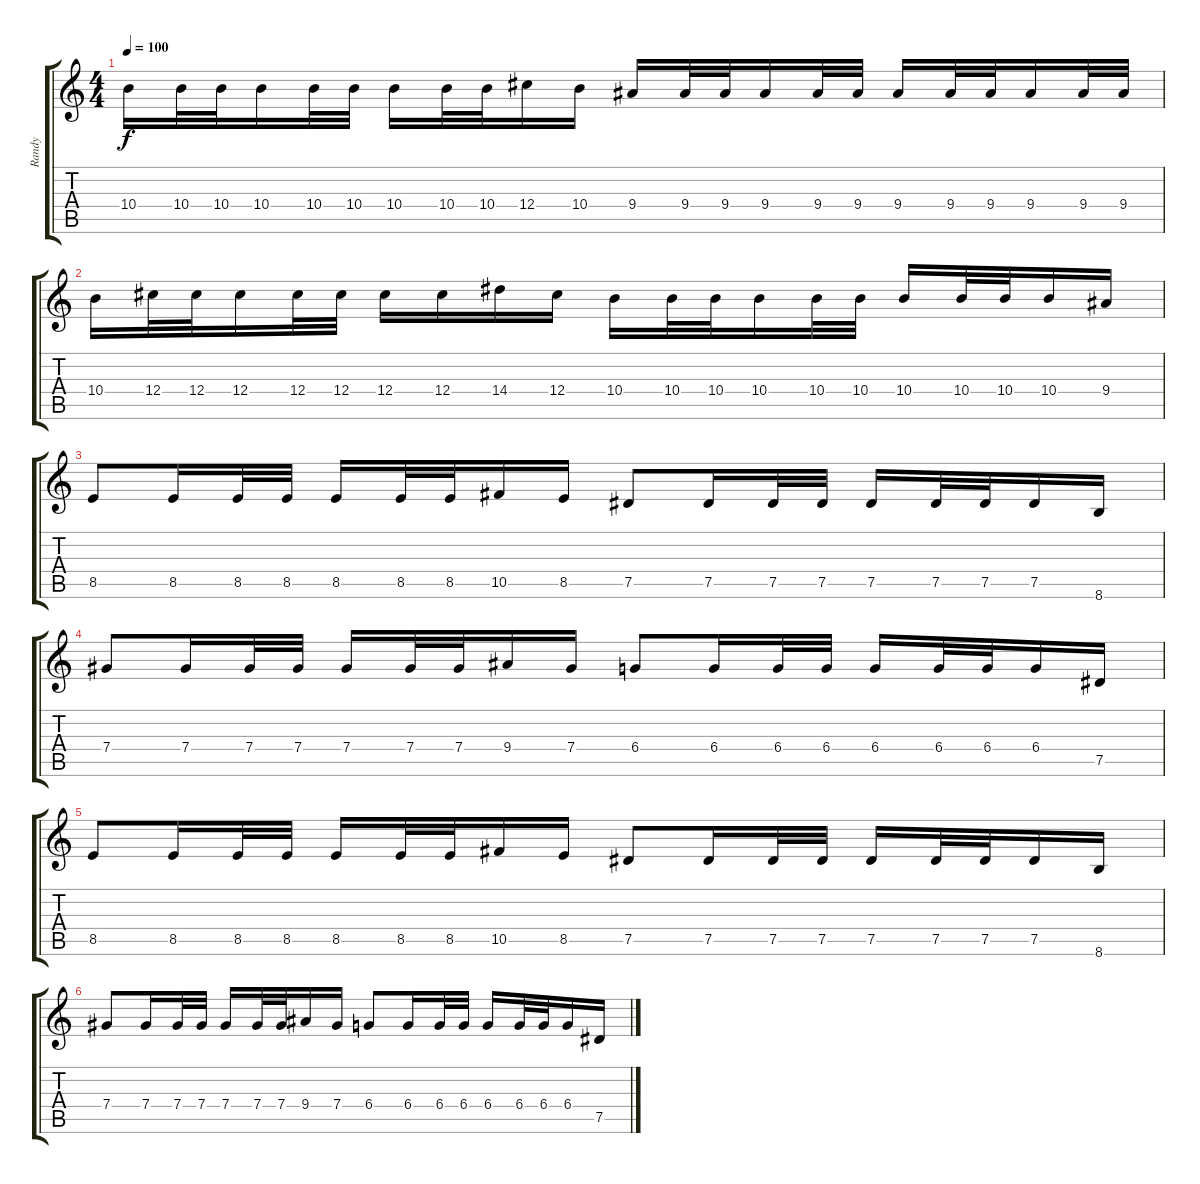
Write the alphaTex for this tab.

\track ("Randy" "Randy") {instrument distortionguitar}
\staff {score tabs}
\tuning (Eb4 Bb3 Gb3 Db3 Ab2 Eb2) {hide}
\ts (4 4)
\tempo 100
\clef g2
\ks c
10.4.16{dy f} 10.4.32 10.4.32 10.4.16 10.4.32 10.4.32 10.4.16 10.4.32 10.4.32 12.4.16 10.4.16 9.4.16 9.4.32 9.4.32 9.4.16 9.4.32 9.4.32 9.4.16 9.4.32 9.4.32 9.4.16 9.4.32 9.4.32 |
10.4.16 12.4.32 12.4.32 12.4.16 12.4.32 12.4.32 12.4.16 12.4.16 14.4.16 12.4.16 10.4.16 10.4.32 10.4.32 10.4.16 10.4.32 10.4.32 10.4.16 10.4.32 10.4.32 10.4.16 9.4.16 |
8.5.8 8.5.16 8.5.32 8.5.32 8.5.16 8.5.32 8.5.32 10.5.16 8.5.16 7.5.8 7.5.16 7.5.32 7.5.32 7.5.16 7.5.32 7.5.32 7.5.16 8.6.16 |
7.4.8 7.4.16 7.4.32 7.4.32 7.4.16 7.4.32 7.4.32 9.4.16 7.4.16 6.4.8 6.4.16 6.4.32 6.4.32 6.4.16 6.4.32 6.4.32 6.4.16 7.5.16 |
8.5.8 8.5.16 8.5.32 8.5.32 8.5.16 8.5.32 8.5.32 10.5.16 8.5.16 7.5.8 7.5.16 7.5.32 7.5.32 7.5.16 7.5.32 7.5.32 7.5.16 8.6.16 |
7.4.8 7.4.16 7.4.32 7.4.32 7.4.16 7.4.32 7.4.32 9.4.16 7.4.16 6.4.8 6.4.16 6.4.32 6.4.32 6.4.16 6.4.32 6.4.32 6.4.16 7.5.16
